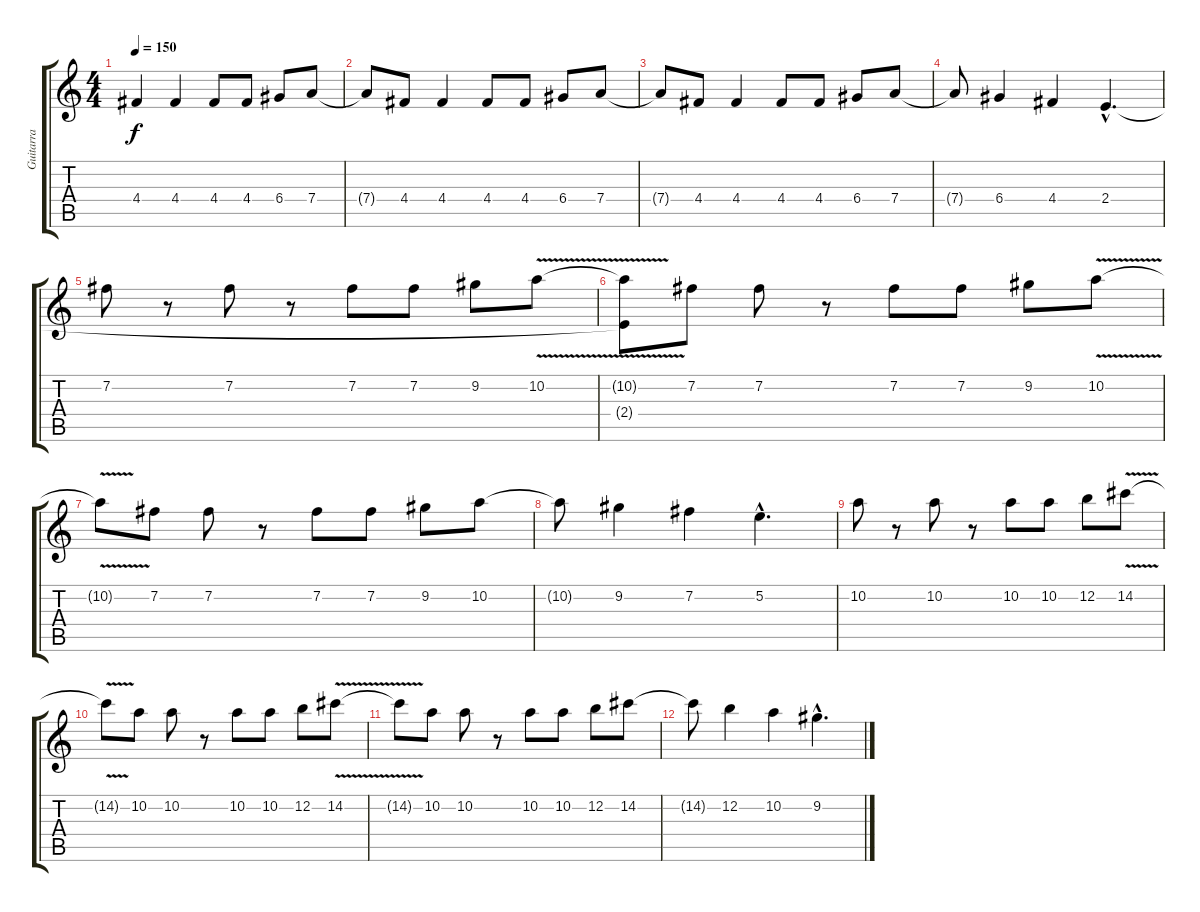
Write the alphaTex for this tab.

\track ("Guitarra" "Guitarra") {instrument distortionguitar}
\staff {score tabs}
\tuning (E4 B3 G3 D3 A2 E2) {hide}
\ts (4 4)
\tempo 150
\clef g2
\ks c
4.4.4{dy f} 4.4.4 4.4.8 4.4.8 6.4.8 7.4.8 |
7.4{t}.8 4.4.8 4.4.4 4.4.8 4.4.8 6.4.8 7.4.8 |
7.4{t}.8 4.4.8 4.4.4 4.4.8 4.4.8 6.4.8 7.4.8 |
7.4{t}.8 6.4.4 4.4.4 2.4{hac}.4{d} |
7.2.8 r.8 7.2.8 r.8 7.2.8 7.2.8 9.2.8 10.2{v}.8 |
(10.2{t} 2.4{t}).8 7.2.8 7.2.8 r.8 7.2.8 7.2.8 9.2.8 10.2{v}.8 |
10.2{t}.8 7.2.8 7.2.8 r.8 7.2.8 7.2.8 9.2.8 10.2.8 |
10.2{t}.8 9.2.4 7.2.4 5.2{hac}.4{d} |
10.2.8 r.8 10.2.8 r.8 10.2.8 10.2.8 12.2.8 14.2{v}.8 |
14.2{t}.8 10.2.8 10.2.8 r.8 10.2.8 10.2.8 12.2.8 14.2{v}.8 |
14.2{t}.8 10.2.8 10.2.8 r.8 10.2.8 10.2.8 12.2.8 14.2.8 |
14.2{t}.8 12.2.4 10.2.4 9.2{hac}.4{d}
